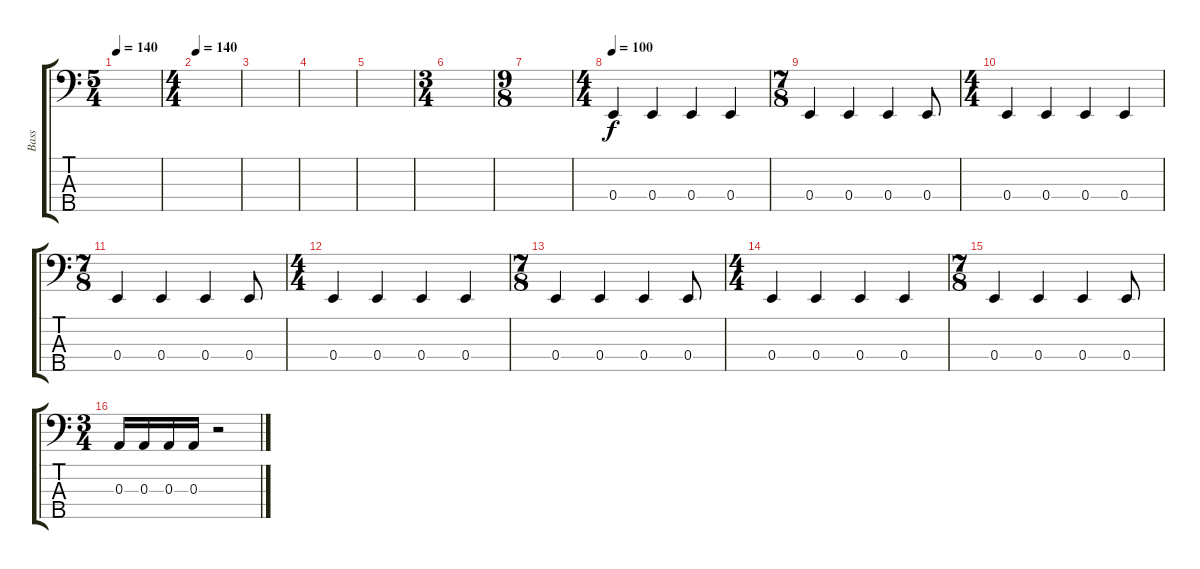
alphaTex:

\track ("Bass" "Bass") {instrument slapbass1}
\staff {score tabs}
\tuning (G2 D2 A1 E1 B0) {hide}
\ts (5 4)
\tempo 140
\clef f4
\ks c
|
\ts (4 4)
\tempo 140
|
|
|
|
\ts (3 4)
|
\ts (9 8)
|
\ts (4 4)
\tempo 100
0.4.4 0.4.4 0.4.4 0.4.4 |
\ts (7 8)
0.4.4 0.4.4 0.4.4 0.4.8 |
\ts (4 4)
0.4.4 0.4.4 0.4.4 0.4.4 |
\ts (7 8)
0.4.4 0.4.4 0.4.4 0.4.8 |
\ts (4 4)
0.4.4 0.4.4 0.4.4 0.4.4 |
\ts (7 8)
0.4.4 0.4.4 0.4.4 0.4.8 |
\ts (4 4)
0.4.4 0.4.4 0.4.4 0.4.4 |
\ts (7 8)
0.4.4 0.4.4 0.4.4 0.4.8 |
\ts (3 4)
0.3.16 0.3.16 0.3.16 0.3.16 r.2
